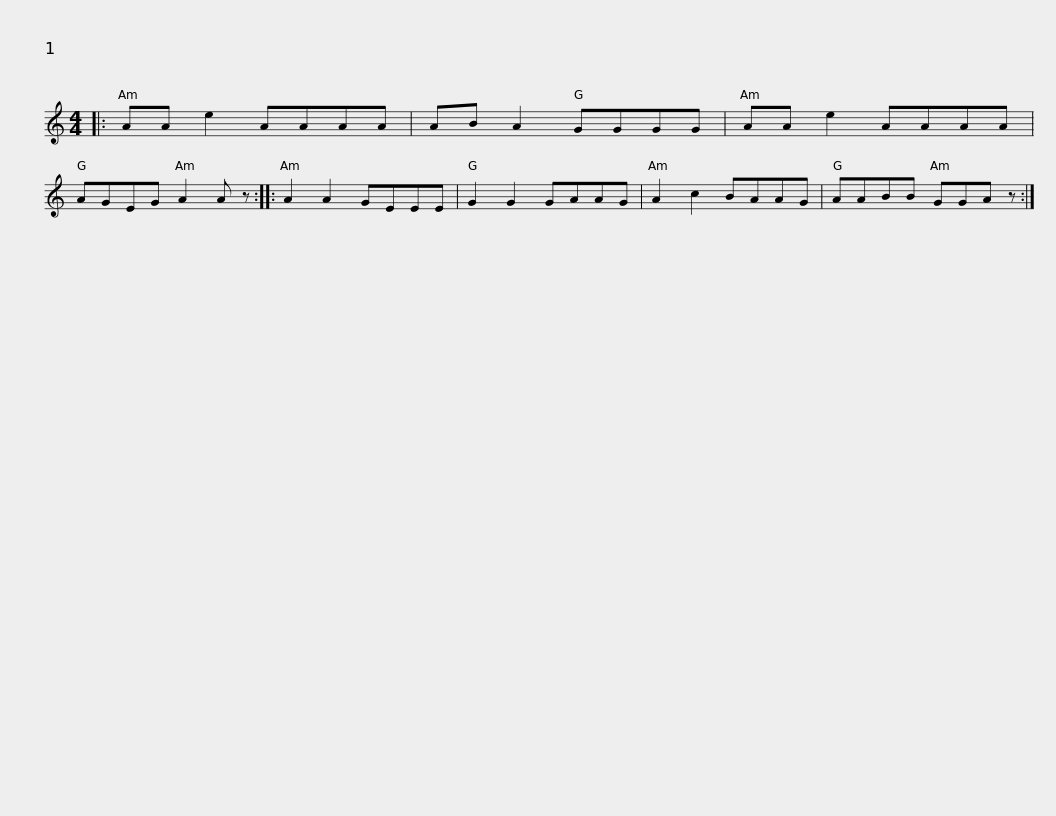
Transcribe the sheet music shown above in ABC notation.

X:1
L:1/8
M:4/4
I:linebreak $
K:C
V:1 treble
V:1
|: AA e2 AAAA | AB A2 GGGG | AA e2 AAAA | AGEG A2 A z :: A2 A2 GEEE | %5
 G2 G2 GAAG |$ A2 c2 BAAG | AABB GGA z :| %8
